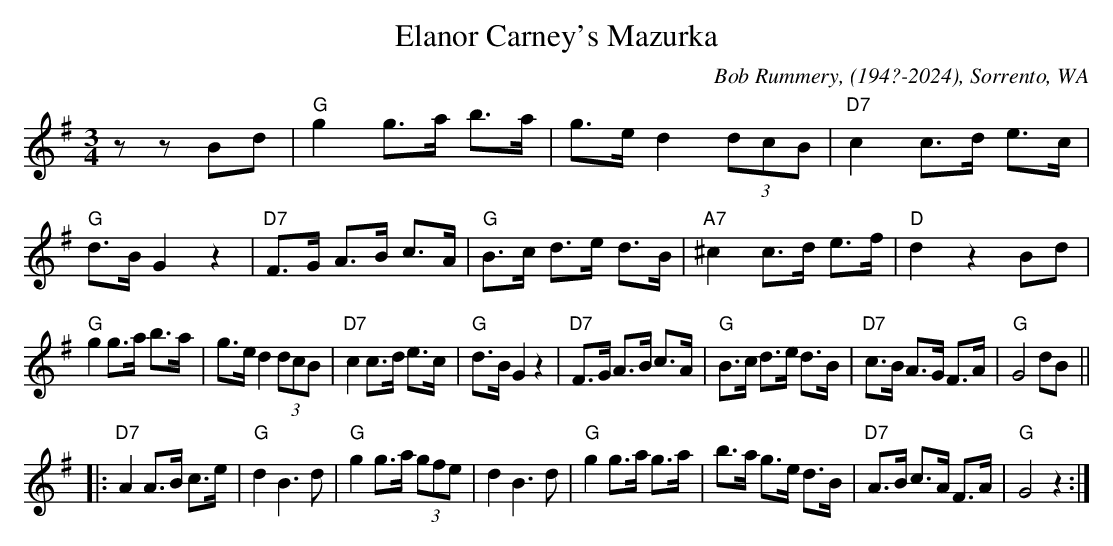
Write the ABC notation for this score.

X:1
T:Elanor Carney's Mazurka
C:Bob Rummery, (194?-2024), Sorrento, WA
M:3/4
L:1/8
K:G
zzBd|"G"g2g>a b>a|g>ed2(3dcB|"D7"c2c>d e>c|"G" d>BG2z2|"D7"F>G A>B c>A|"G"B>c d>e d>B|"A7"^c2c>d e>f|"D"d2z2Bd|
"G"g2g>a b>a|g>ed2(3dcB|"D7"c2c>d e>c|"G" d>BG2z2|"D7"F>G A>B c>A|"G"B>c d>e d>B|"D7"c>B A>G F>A|"G"G4dB||
|:"D7"A2A>B c>e|"G"d2B3d|"G"g2g>a (3gfe|d2B3d|"G"g2g>a g>a|b>a g>e d>B|"D7"A>B c>A F>A|"G"G4z2:|
